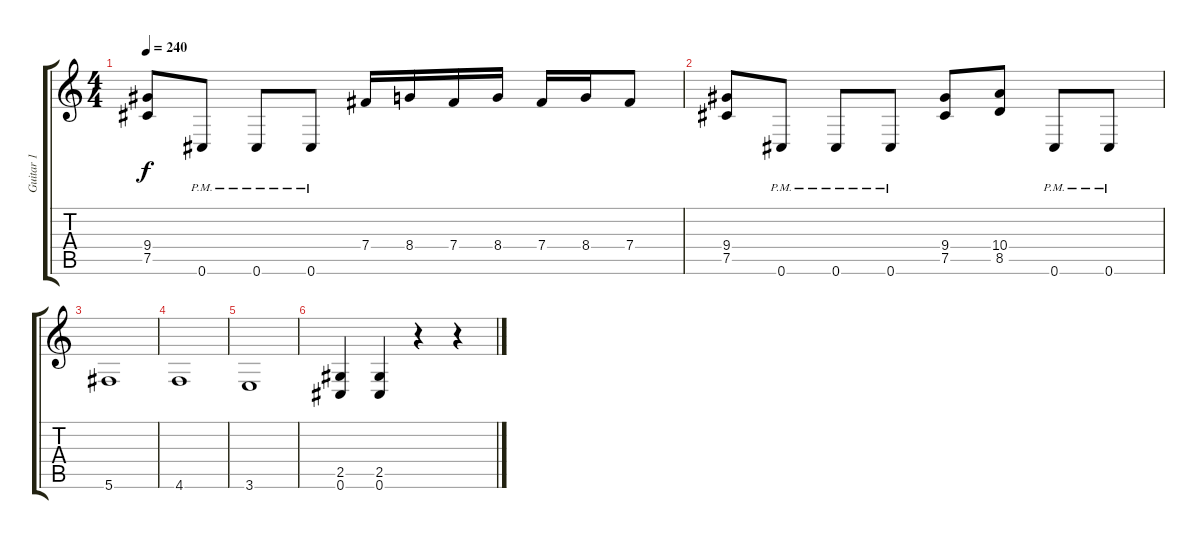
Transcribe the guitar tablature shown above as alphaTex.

\track ("Guitar 1" "Guitar 1") {instrument distortionguitar}
\staff {score tabs}
\tuning (Db4 Ab3 E3 B2 Gb2 Db2) {hide}
\ts (4 4)
\tempo 240
\clef g2
\ks c
(9.4 7.5).8{dy f} 0.6{pm}.8 0.6{pm}.8 0.6{pm}.8 7.4.16 8.4.16 7.4.16 8.4.16 7.4.16 8.4.16 7.4.8 |
(9.4 7.5).8 0.6{pm}.8 0.6{pm}.8 0.6{pm}.8 (9.4 7.5).8 (10.4 8.5).8 0.6{pm}.8 0.6{pm}.8 |
5.6.1 |
4.6.1 |
3.6.1 |
(2.5 0.6).4 (2.5 0.6).4 r.4 r.4
